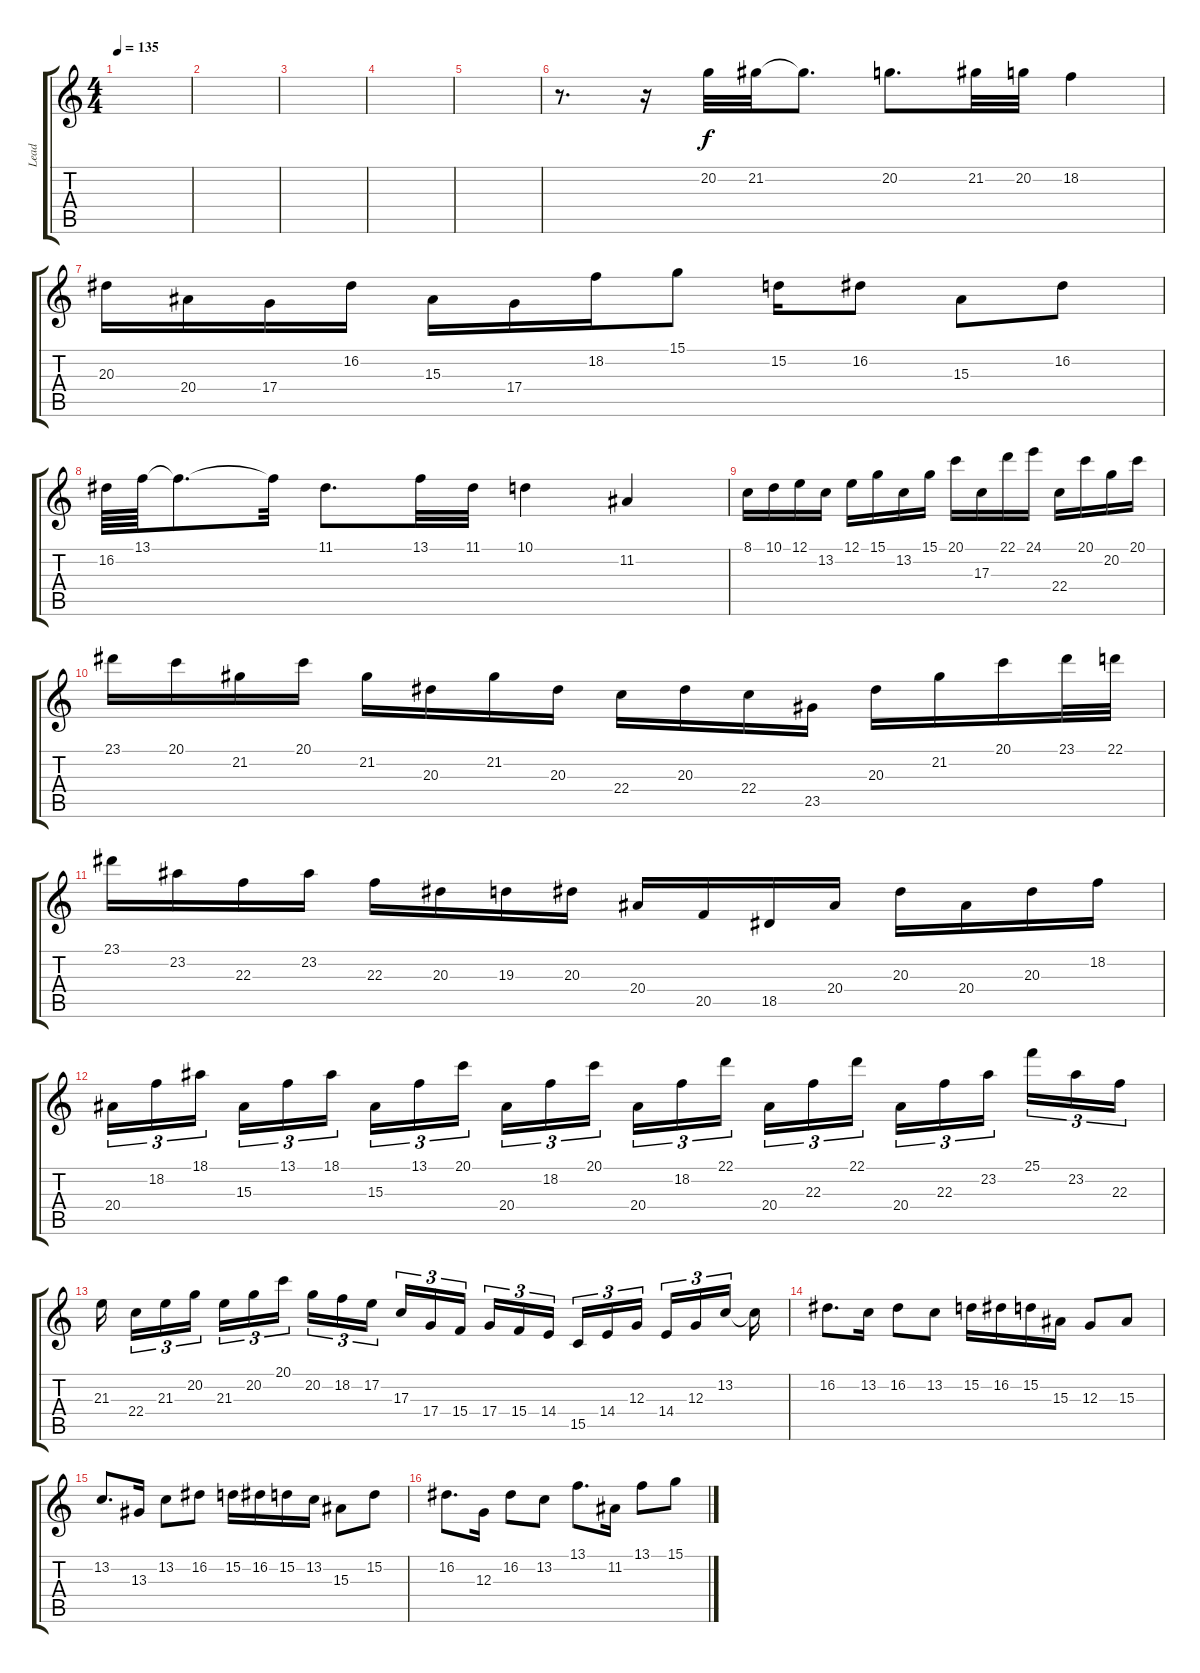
\track ("Lead" "Lead") {instrument lead1square}
\staff {score tabs}
\tuning (E4 B3 G3 D3 A2 E2) {hide}
\ts (4 4)
\tempo 135
\clef g2
\ks c
|
|
|
|
|
r.8{d} r.16 20.2.32 21.2.32 21.2{t}.8{d} 20.2.8{d} 21.2.32 20.2.32 18.2.4 |
20.3.16 20.4.16 17.4.16 16.2.16 15.3.16 17.4.16 18.2.16 15.1.8 15.2.16 16.2.8 15.3.8 16.2.8 |
16.2.64 13.1.64 13.1{t}.8{d} 13.1{t}.32 11.1.8{d} 13.1.32 11.1.32 10.1.4 11.2.4 |
8.1.16 10.1.16 12.1.16 13.2.16 12.1.16 15.1.16 13.2.16 15.1.16 20.1.16 17.3.16 22.1.16 24.1.16 22.4.16 20.1.16 20.2.16 20.1.16 |
23.1.16 20.1.16 21.2.16 20.1.16 21.2.16 20.3.16 21.2.16 20.3.16 22.4.16 20.3.16 22.4.16 23.5.16 20.3.16 21.2.16 20.1.16 23.1.32 22.1.32 |
23.1.16 23.2.16 22.3.16 23.2.16 22.3.16 20.3.16 19.3.16 20.3.16 20.4.16 20.5.16 18.5.16 20.4.16 20.3.16 20.4.16 20.3.16 18.2.16 |
20.4.16{tu (3 2)} 18.2.16{tu (3 2)} 18.1.16{tu (3 2) beam splitsecondary} 15.3.16{tu (3 2)} 13.1.16{tu (3 2)} 18.1.16{tu (3 2)} 15.3.16{tu (3 2)} 13.1.16{tu (3 2)} 20.1.16{tu (3 2) beam splitsecondary} 20.4.16{tu (3 2)} 18.2.16{tu (3 2)} 20.1.16{tu (3 2)} 20.4.16{tu (3 2)} 18.2.16{tu (3 2)} 22.1.16{tu (3 2) beam splitsecondary} 20.4.16{tu (3 2)} 22.3.16{tu (3 2)} 22.1.16{tu (3 2)} 20.4.16{tu (3 2)} 22.3.16{tu (3 2)} 23.2.16{tu (3 2) beam splitsecondary} 25.1.16{tu (3 2)} 23.2.16{tu (3 2)} 22.3.16{tu (3 2)} |
21.3.16{beam splitsecondary} 22.4.16{tu (3 2)} 21.3.16{tu (3 2)} 20.2.16{tu (3 2) beam splitsecondary} 21.3.16{tu (3 2)} 20.2.16{tu (3 2)} 20.1.16{tu (3 2) beam splitsecondary} 20.2.16{tu (3 2)} 18.2.16{tu (3 2)} 17.2.16{tu (3 2) beam splitsecondary} 17.3.16{tu (3 2)} 17.4.16{tu (3 2)} 15.4.16{tu (3 2) beam splitsecondary} 17.4.16{tu (3 2)} 15.4.16{tu (3 2)} 14.4.16{tu (3 2) beam splitsecondary} 15.5.16{tu (3 2)} 14.4.16{tu (3 2)} 12.3.16{tu (3 2) beam splitsecondary} 14.4.16{tu (3 2)} 12.3.16{tu (3 2)} 13.2.16{tu (3 2) beam splitsecondary} 13.2{t}.16 |
16.2.8{d} 13.2.16 16.2.8 13.2.8 15.2.16 16.2.16 15.2.16 15.3.16 12.3.8 15.3.8 |
13.2.8{d} 13.3.16 13.2.8 16.2.8 15.2.16 16.2.16 15.2.16 13.2.16 15.3.8 15.2.8 |
16.2.8{d} 12.3.16 16.2.8 13.2.8 13.1.8{d} 11.2.16 13.1.8 15.1.8
